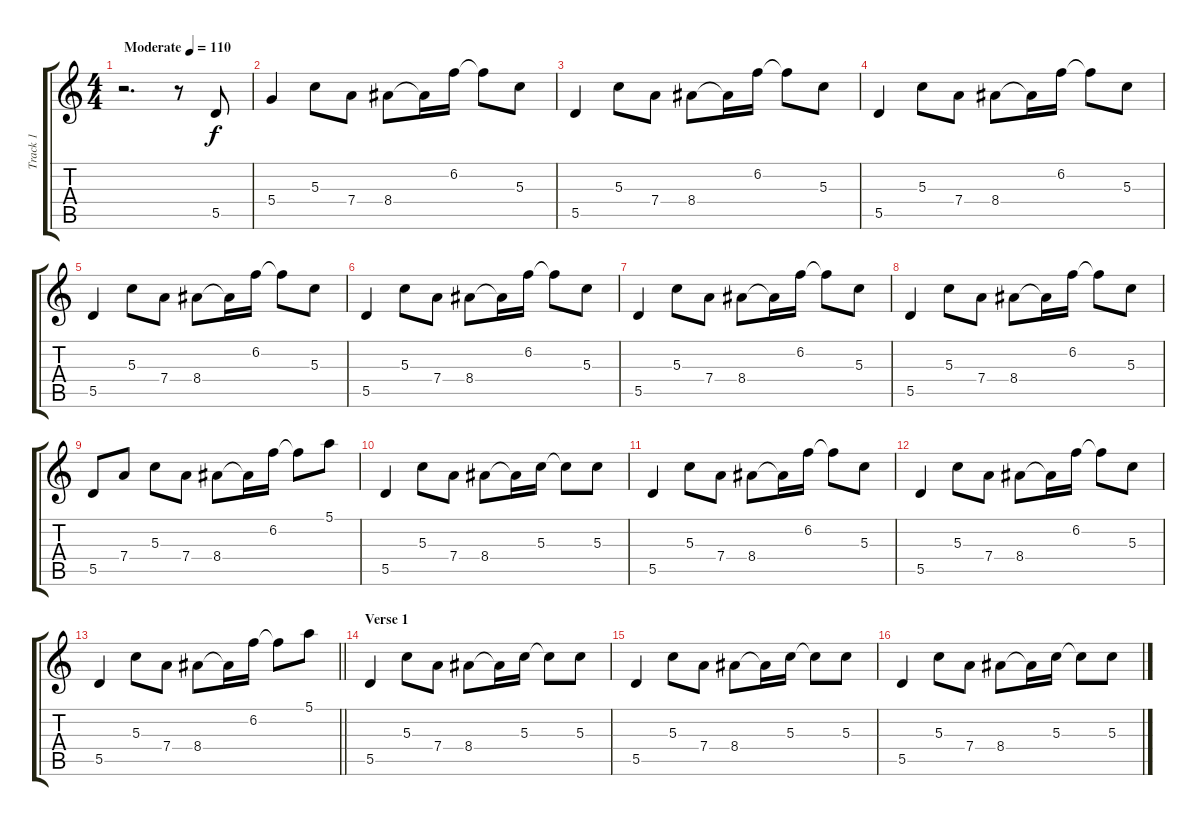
\track ("Track 1" "Track 1") {instrument electricguitarjazz}
\staff {score tabs}
\tuning (E4 B3 G3 D3 A2 E2) {hide}
\ts (4 4)
\tempo (110 "Moderate")
\clef g2
\ks c
r.2{d dy f instrument electricguitarjazz} r.8 5.5.8 |
5.4.4 5.3.8 7.4.8 8.4.8 8.4{t}.16 6.2.16 6.2{t}.8 5.3.8 |
5.5.4 5.3.8 7.4.8 8.4.8 8.4{t}.16 6.2.16 6.2{t}.8 5.3.8 |
5.5.4 5.3.8 7.4.8 8.4.8 8.4{t}.16 6.2.16 6.2{t}.8 5.3.8 |
5.5.4 5.3.8 7.4.8 8.4.8 8.4{t}.16 6.2.16 6.2{t}.8 5.3.8 |
5.5.4 5.3.8 7.4.8 8.4.8 8.4{t}.16 6.2.16 6.2{t}.8 5.3.8 |
5.5.4 5.3.8 7.4.8 8.4.8 8.4{t}.16 6.2.16 6.2{t}.8 5.3.8 |
5.5.4 5.3.8 7.4.8 8.4.8 8.4{t}.16 6.2.16 6.2{t}.8 5.3.8 |
5.5.8 7.4.8 5.3.8 7.4.8 8.4.8 8.4{t}.16 6.2.16 6.2{t}.8 5.1.8 |
5.5.4 5.3.8 7.4.8 8.4.8 8.4{t}.16 5.3.16 5.3{t}.8 5.3.8 |
5.5.4 5.3.8 7.4.8 8.4.8 8.4{t}.16 6.2.16 6.2{t}.8 5.3.8 |
5.5.4 5.3.8 7.4.8 8.4.8 8.4{t}.16 6.2.16 6.2{t}.8 5.3.8 |
\barLineRight lightlight
5.5.4 5.3.8 7.4.8 8.4.8 8.4{t}.16 6.2.16 6.2{t}.8 5.1.8 |
\section ("" "Verse 1")
5.5.4 5.3.8 7.4.8 8.4.8 8.4{t}.16 5.3.16 5.3{t}.8 5.3.8 |
5.5.4 5.3.8 7.4.8 8.4.8 8.4{t}.16 5.3.16 5.3{t}.8 5.3.8 |
5.5.4 5.3.8 7.4.8 8.4.8 8.4{t}.16 5.3.16 5.3{t}.8 5.3.8
